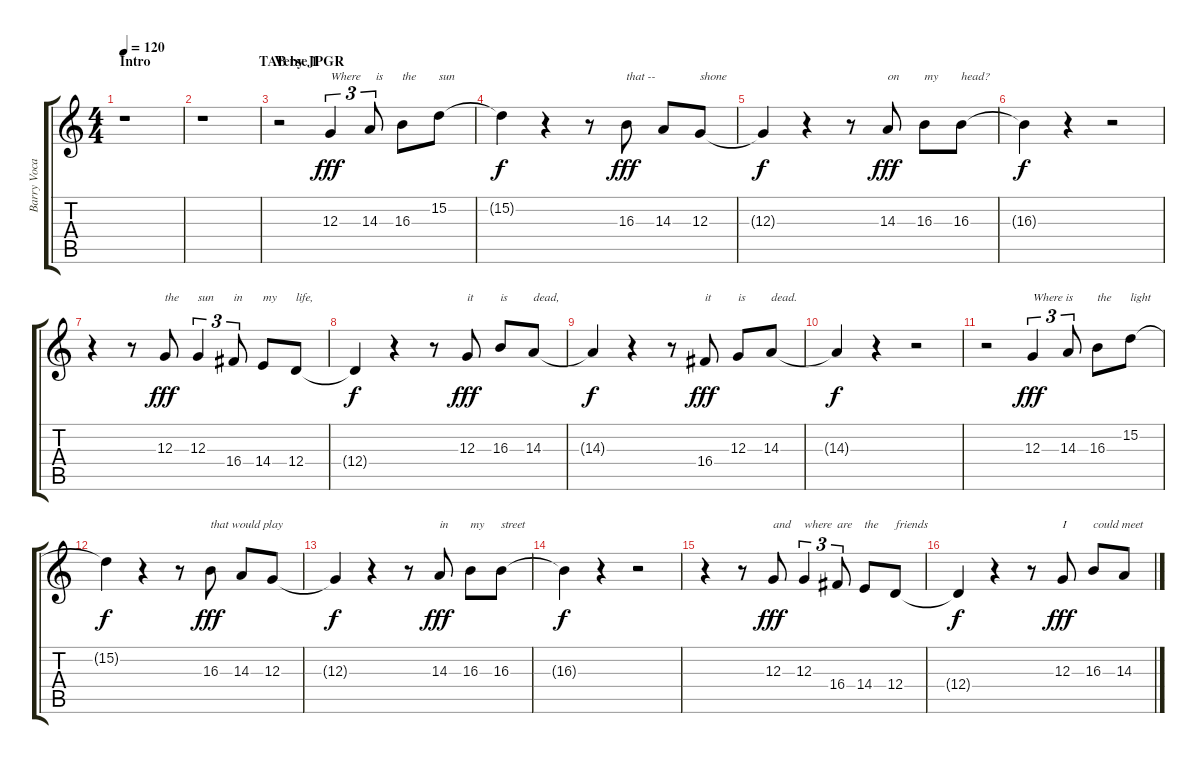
\track ("Barry Vocals" "Barry Voca") {instrument clarinet}
\staff {score tabs}
\tuning (E4 B3 G3 D3 A2 E2) {hide}
\ts (4 4)
\section ("" "Intro                               TAB by JPGR")
\tempo 120
\clef g2
\ks c
r.1{dy fff instrument clarinet} |
r.1 |
\section ("" "Verse 1")
r.2 12.3.4{tu (3 2) txt "Where"} 14.3.8{tu (3 2) txt "  is"} 16.3.8{txt "the"} 15.2.8{txt "sun"} |
15.2{t}.4{dy f} r.4 r.8 16.3.8{txt "that --" dy fff} 14.3.8 12.3.8{txt "shone"} |
12.3{t}.4{dy f} r.4 r.8 14.3.8{txt "on" dy fff} 16.3.8{txt "my"} 16.3.8{txt "head?"} |
16.3{t}.4{dy f} r.4 r.2 |
r.4 r.8 12.3.8{txt "the" dy fff} 12.3.4{tu (3 2) txt "sun"} 16.4.8{tu (3 2) txt "in"} 14.4.8{txt "my"} 12.4.8{txt "life,"} |
12.4{t}.4{dy f} r.4 r.8 12.3.8{txt "it" dy fff} 16.3.8{txt "is"} 14.3.8{txt "dead,"} |
14.3{t}.4{dy f} r.4 r.8 16.4.8{txt "it" dy fff} 12.3.8{txt "is"} 14.3.8{txt "dead."} |
14.3{t}.4{dy f} r.4 r.2 |
r.2 12.3.4{tu (3 2) txt "Where is" dy fff} 14.3.8{tu (3 2)} 16.3.8{txt "the"} 15.2.8{txt "light"} |
15.2{t}.4{dy f} r.4 r.8 16.3.8{txt "that would play" dy fff} 14.3.8 12.3.8 |
12.3{t}.4{dy f} r.4 r.8 14.3.8{txt "in" dy fff} 16.3.8{txt "my"} 16.3.8{txt "street"} |
16.3{t}.4{dy f} r.4 r.2 |
r.4 r.8 12.3.8{txt "and" dy fff} 12.3.4{tu (3 2) txt "where"} 16.4.8{tu (3 2) txt "are"} 14.4.8{txt "the"} 12.4.8{txt "friends"} |
12.4{t}.4{dy f} r.4 r.8 12.3.8{txt "I" dy fff} 16.3.8{txt "could meet"} 14.3.8
